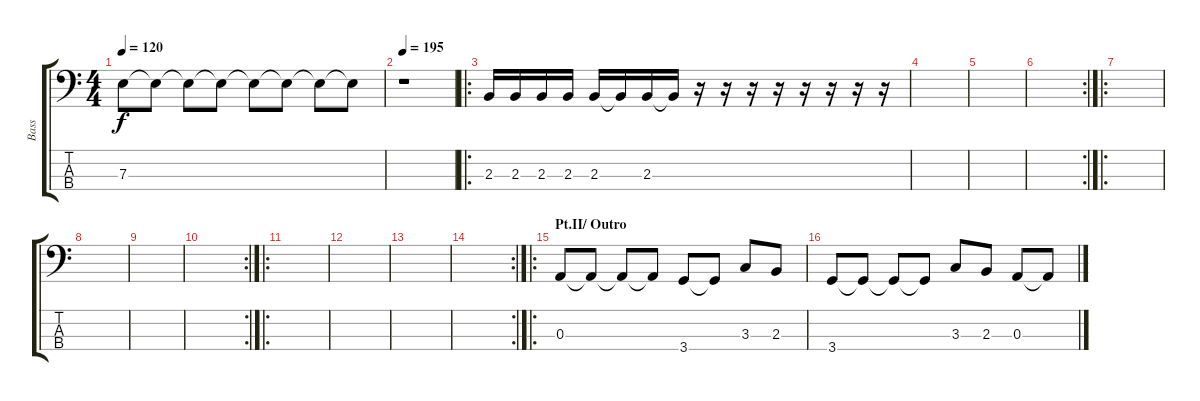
\track ("Bass" "Bass") {instrument electricbassfinger}
\staff {score tabs}
\tuning (G2 D2 A1 E1) {hide}
\ts (4 4)
\tempo 120
\clef f4
\ks c
7.3.8{dy f} 7.3{t}.8 7.3{t}.8 7.3{t}.8 7.3{t}.8 7.3{t}.8 7.3{t}.8 7.3{t}.8 |
\tempo 195
r.1 |
\ro
2.3.16 2.3.16 2.3.16 2.3.16 2.3.16 2.3{t}.16 2.3.16 2.3{t}.16 r.16 r.16 r.16 r.16 r.16 r.16 r.16 r.16 |
|
|
\rc 2
|
\ro
|
|
|
\rc 2
|
\ro
|
|
|
\rc 2
|
\ro
\section ("" "Pt.II/ Outro")
0.3.8 0.3{t}.8 0.3{t}.8 0.3{t}.8 3.4.8 3.4{t}.8 3.3.8 2.3.8 |
3.4.8 3.4{t}.8 3.4{t}.8 3.4{t}.8 3.3.8 2.3.8 0.3.8 0.3{t}.8
